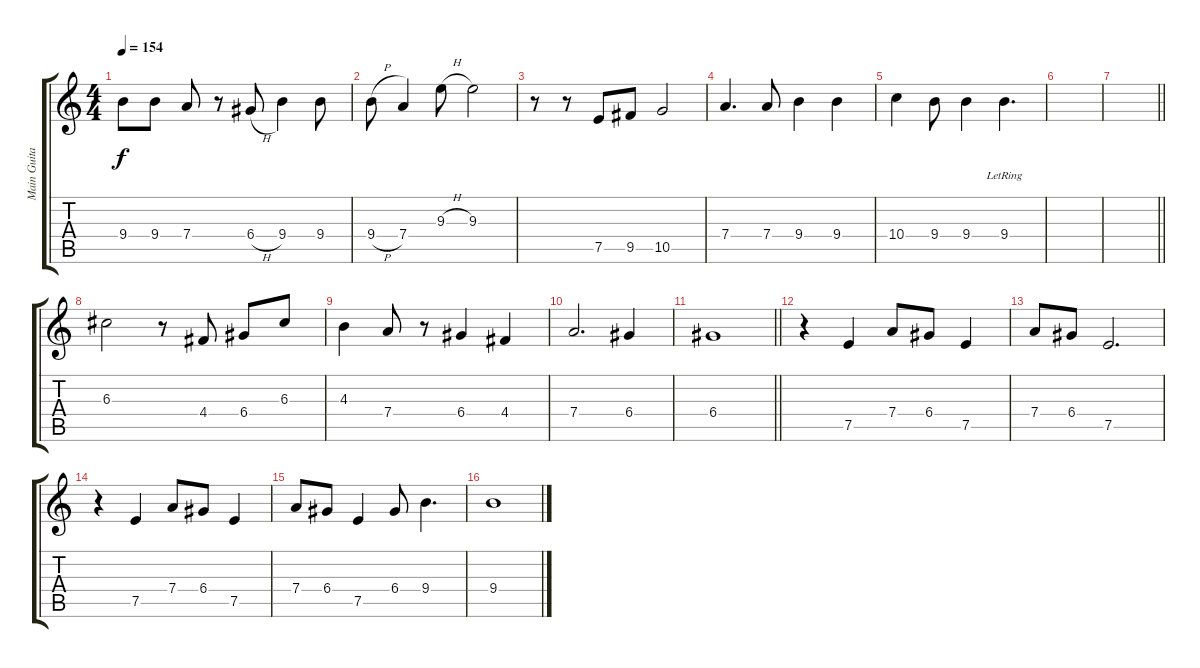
\track ("Main Guitar" "Main Guita") {instrument distortionguitar}
\staff {score tabs}
\tuning (E4 B3 G3 D3 A2 E2) {hide}
\ts (4 4)
\tempo 154
\clef g2
\ks c
9.4.8{dy f} 9.4.8 7.4.8 r.8 6.4{h}.8 9.4.4 9.4.8 |
9.4{h}.8 7.4.4 9.3{h}.8 9.3.2 |
r.8 r.8 7.5.8 9.5.8 10.5.2 |
7.4.4{d} 7.4.8 9.4.4 9.4.4 |
10.4.4 9.4.8 9.4.4 9.4{lr}.4{d} |
|
\barLineRight lightlight
|
6.3.2 r.8 4.4.8 6.4.8 6.3.8 |
4.3.4 7.4.8 r.8 6.4.4 4.4.4 |
7.4.2{d} 6.4.4 |
\barLineRight lightlight
6.4.1 |
r.4 7.5.4 7.4.8 6.4.8 7.5.4 |
7.4.8 6.4.8 7.5.2{d} |
r.4 7.5.4 7.4.8 6.4.8 7.5.4 |
7.4.8 6.4.8 7.5.4 6.4.8 9.4.4{d} |
9.4.1
